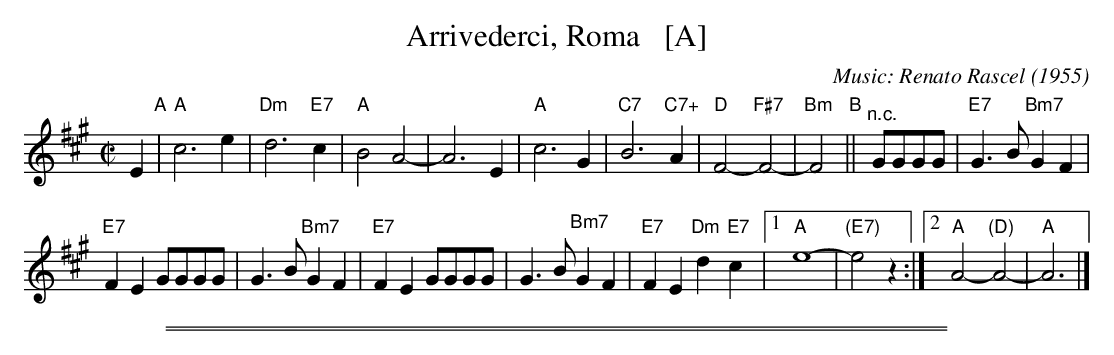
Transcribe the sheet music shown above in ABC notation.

X:1
T: Arrivederci, Roma   [A]
C: Music: Renato Rascel (1955)
M: C|
L: 1/8
K: A
E2 "A"| "A"c6 e2 | "Dm"d6 "E7"c2 | "A"B4 A4- | A6 E2 | "A"c6 G2 |\
"C7"B6 "C7+"A2 | "D"F4- "F#7"F4- | "Bm"F4 "B"|| "^n.c."GGGG | "E7"G3B "Bm7"G2F2 |
"E7"F2E2 GGGG | G3B "Bm7"G2F2 | "E7"F2E2 GGGG | G3B "Bm7"G2F2 |\
"E7"F2E2 "Dm"d2"E7"c2 |1 "A"e8- | "(E7)"e4 z2 :|2 "A"A4- "(D)"A4- | "A"A6 |]
